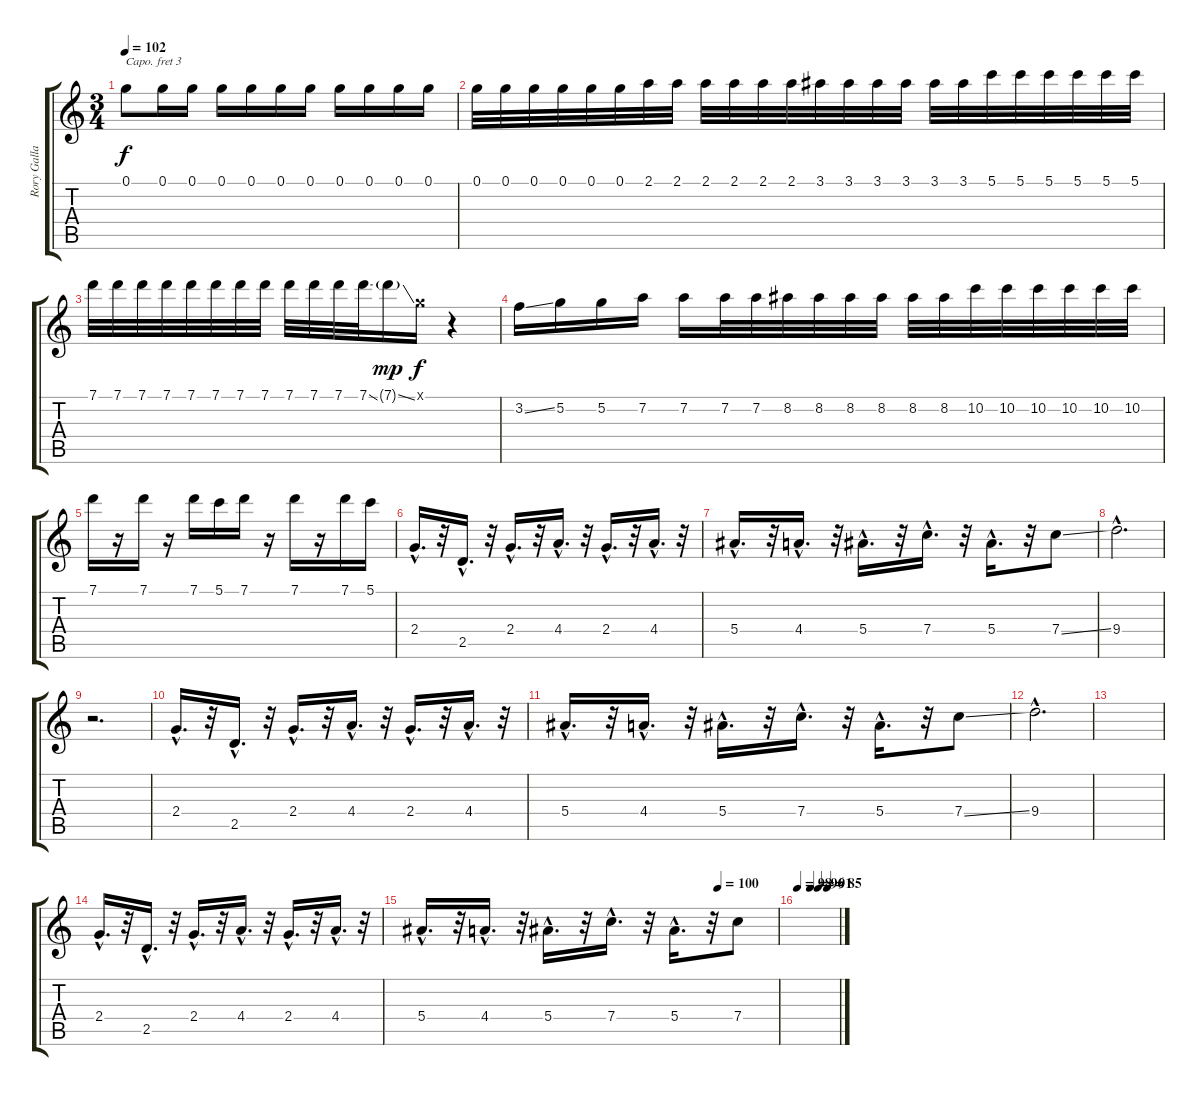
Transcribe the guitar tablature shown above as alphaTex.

\track ("Rory Gallagher" "Rory Galla") {instrument electricguitarclean}
\staff {score tabs}
\capo 3
\tuning (E4 B3 G3 D3 A2 E2) {hide}
\ts (3 4)
\tempo 102
\clef g2
\ks c
0.1{t}.8{dy f} 0.1.16 0.1.16 0.1.16 0.1.16 0.1.16 0.1.16 0.1.16 0.1.16 0.1.16 0.1.16 |
0.1.32 0.1.32 0.1.32 0.1.32 0.1.32 0.1.32 2.1.32 2.1.32 2.1.32 2.1.32 2.1.32 2.1.32 3.1.32 3.1.32 3.1.32 3.1.32 3.1.32 3.1.32 5.1.32 5.1.32 5.1.32 5.1.32 5.1.32 5.1.32 |
7.1.32 7.1.32 7.1.32 7.1.32 7.1.32 7.1.32 7.1.32 7.1.32 7.1.32 7.1.32 7.1.32 7.1{ss}.32 7.1{ss g}.16{dy mp} 0.1{x}.16{dy f} r.4 |
3.2{ss}.16 5.2.16 5.2.16 7.2.16 7.2.16 7.2.32 7.2.32 8.2.32 8.2.32 8.2.32 8.2.32 8.2.32 8.2.32 10.2.32 10.2.32 10.2.32 10.2.32 10.2.32 10.2.32 |
7.1.16 r.16 7.1.16 r.16 7.1.16 5.1.16 7.1.16 r.16 7.1.16 r.16 7.1.16 5.1.16 |
2.4{hac}.16{d volume 10} r.32 2.5{hac}.16{d} r.32 2.4{hac}.16{d} r.32 4.4{hac}.16{d} r.32 2.4{hac}.16{d} r.32 4.4{hac}.16{d} r.32 |
5.4{hac}.16{d} r.32 4.4{hac}.16{d} r.32 5.4{hac}.16{d} r.32 7.4{hac}.16{d} r.32 5.4{hac}.16{d} r.32 7.4{ss}.8 |
9.4{hac}.2{d} |
r.2{d} |
2.4{hac}.16{d} r.32 2.5{hac}.16{d} r.32 2.4{hac}.16{d} r.32 4.4{hac}.16{d} r.32 2.4{hac}.16{d} r.32 4.4{hac}.16{d} r.32 |
5.4{hac}.16{d} r.32 4.4{hac}.16{d} r.32 5.4{hac}.16{d} r.32 7.4{hac}.16{d} r.32 5.4{hac}.16{d} r.32 7.4{ss}.8 |
9.4{hac}.2{d} |
|
2.4{hac}.16{d volume 10} r.32 2.5{hac}.16{d} r.32 2.4{hac}.16{d} r.32 4.4{hac}.16{d} r.32 2.4{hac}.16{d} r.32 4.4{hac}.16{d} r.32 |
\tempo (100 0.8333333333333334)
5.4{hac}.16{d} r.32 4.4{hac}.16{d} r.32 5.4{hac}.16{d} r.32 7.4{hac}.16{d} r.32 5.4{hac}.16{d} r.32 7.4.8 |
\tempo 98
\tempo (96 0.3125)
\tempo (91 0.5)
\tempo (85 0.7291666666666666)
